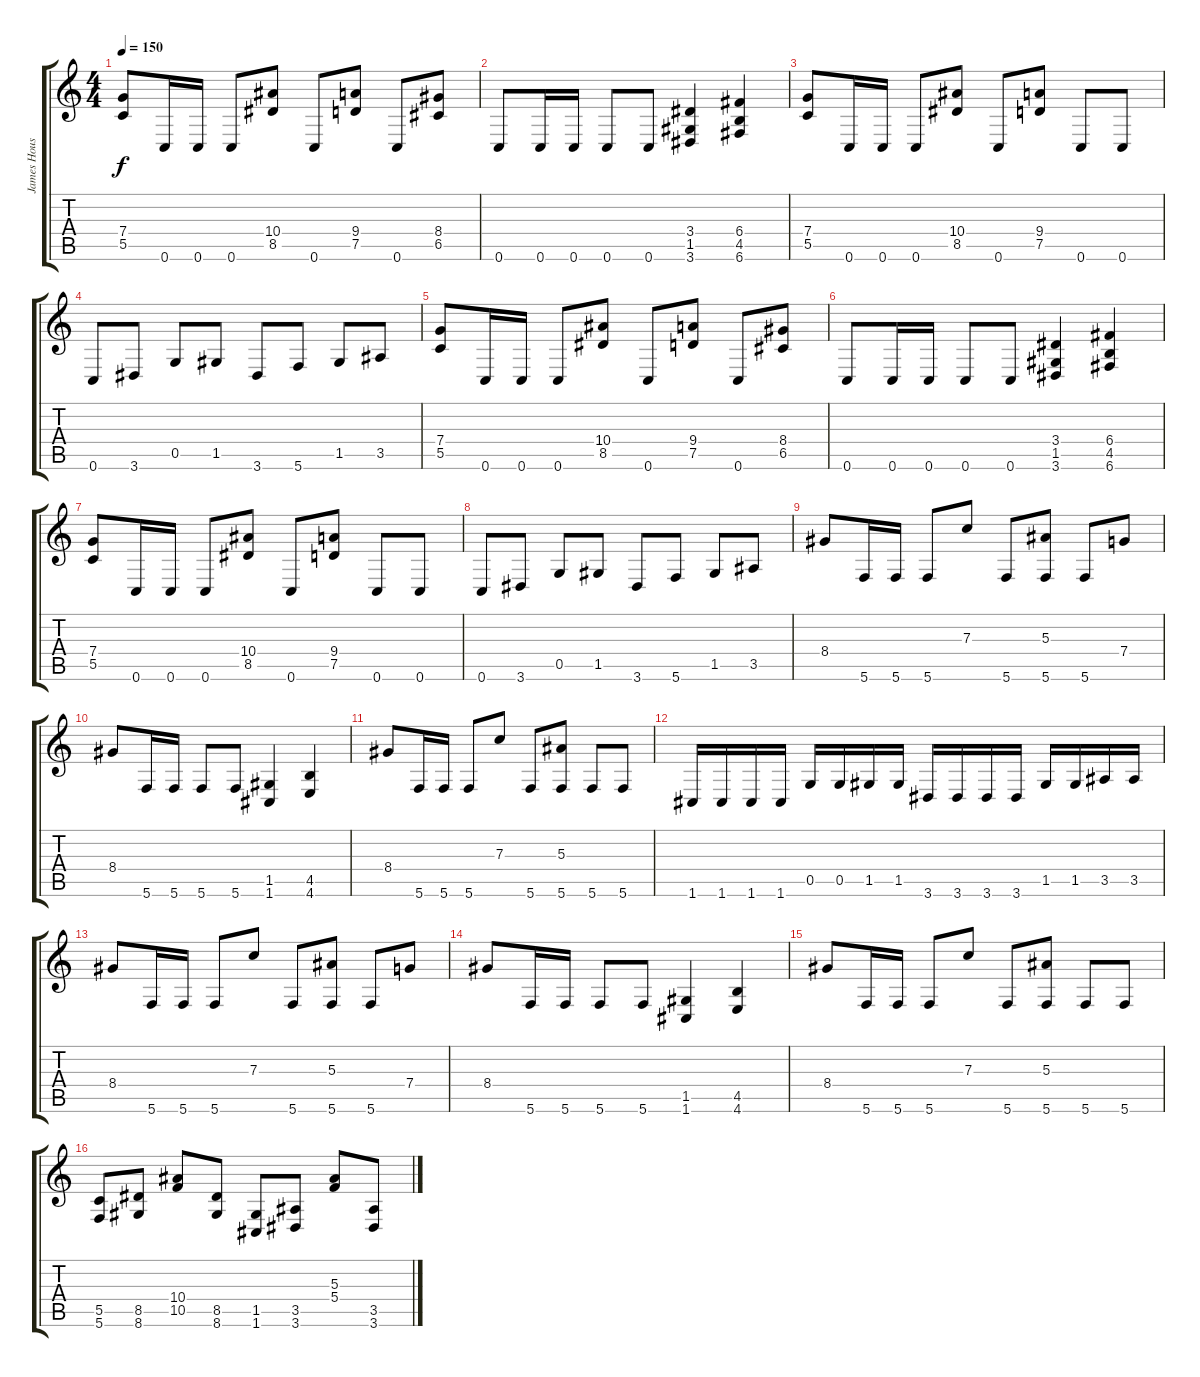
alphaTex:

\track ("James Houseman" "James Hous") {instrument distortionguitar}
\staff {score tabs}
\tuning (D4 A3 F3 C3 G2 C2) {hide}
\ts (4 4)
\tempo 150
\clef g2
\ks c
(7.4 5.5).8{dy f} 0.6.16 0.6.16 0.6.8 (10.4 8.5).8 0.6.8 (9.4 7.5).8 0.6.8 (8.4 6.5).8 |
0.6.8 0.6.16 0.6.16 0.6.8 0.6.8 (3.4 1.5 3.6).4 (6.4 4.5 6.6).4 |
(7.4 5.5).8 0.6.16 0.6.16 0.6.8 (10.4 8.5).8 0.6.8 (9.4 7.5).8 0.6.8 0.6.8 |
0.6.8 3.6.8 0.5.8 1.5.8 3.6.8 5.6.8 1.5.8 3.5.8 |
(7.4 5.5).8 0.6.16 0.6.16 0.6.8 (10.4 8.5).8 0.6.8 (9.4 7.5).8 0.6.8 (8.4 6.5).8 |
0.6.8 0.6.16 0.6.16 0.6.8 0.6.8 (3.4 1.5 3.6).4 (6.4 4.5 6.6).4 |
(7.4 5.5).8 0.6.16 0.6.16 0.6.8 (10.4 8.5).8 0.6.8 (9.4 7.5).8 0.6.8 0.6.8 |
0.6.8 3.6.8 0.5.8 1.5.8 3.6.8 5.6.8 1.5.8 3.5.8 |
8.4.8 5.6.16 5.6.16 5.6.8 7.3.8 5.6.8 (5.3 5.6).8 5.6.8 7.4.8 |
8.4.8 5.6.16 5.6.16 5.6.8 5.6.8 (1.5 1.6).4 (4.5 4.6).4 |
8.4.8 5.6.16 5.6.16 5.6.8 7.3.8 5.6.8 (5.3 5.6).8 5.6.8 5.6.8 |
1.6.16 1.6.16 1.6.16 1.6.16 0.5.16 0.5.16 1.5.16 1.5.16 3.6.16 3.6.16 3.6.16 3.6.16 1.5.16 1.5.16 3.5.16 3.5.16 |
8.4.8 5.6.16 5.6.16 5.6.8 7.3.8 5.6.8 (5.3 5.6).8 5.6.8 7.4.8 |
8.4.8 5.6.16 5.6.16 5.6.8 5.6.8 (1.5 1.6).4 (4.5 4.6).4 |
8.4.8 5.6.16 5.6.16 5.6.8 7.3.8 5.6.8 (5.3 5.6).8 5.6.8 5.6.8 |
(5.5 5.6).8 (8.5 8.6).8 (10.4 10.5).8 (8.5 8.6).8 (1.5 1.6).8 (3.5 3.6).8 (5.3 5.4).8 (3.5 3.6).8
